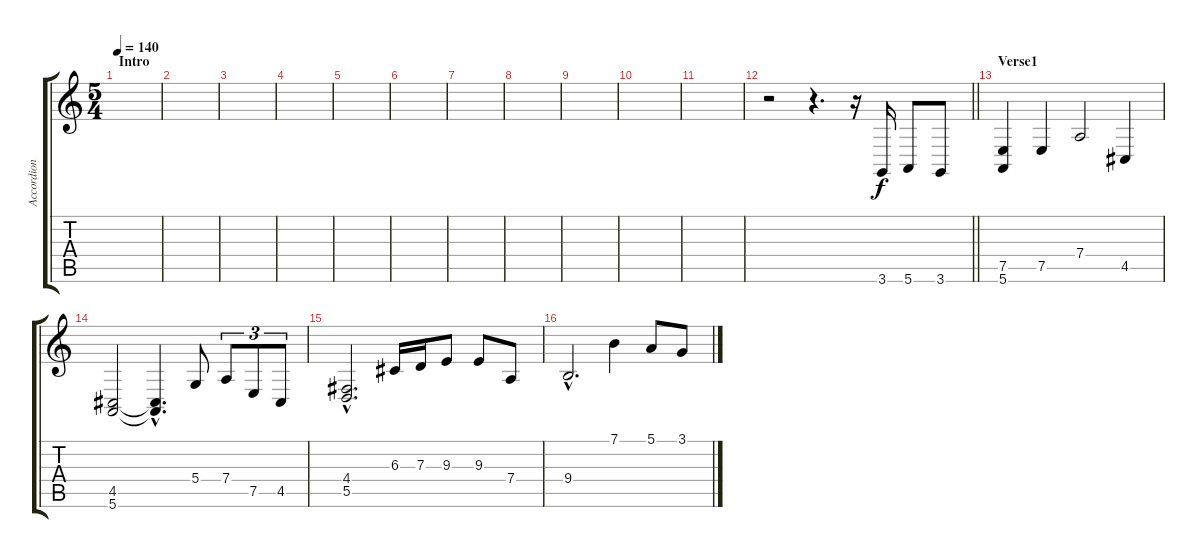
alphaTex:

\track ("Accordion" "Accordion") {instrument accordion}
\staff {score tabs}
\tuning (E4 B3 G3 D3 A2 E2) {hide}
\ts (5 4)
\section ("" "Intro")
\tempo 140
\clef g2
\ks c
|
|
|
|
|
|
|
|
|
|
|
\barLineRight lightlight
r.2 r.4{d} r.16 3.6.16 5.6.8 3.6.8 |
\section ("" "Verse1")
(7.5 5.6).4 7.5.4 7.4.2 4.5.4 |
(4.5 5.6).2 (4.5{hac t} 5.6{hac t}).4{d} 5.4.8 7.4.8{tu (3 2)} 7.5.8{tu (3 2)} 4.5.8{tu (3 2)} |
(4.4{hac} 5.5{hac}).2{d} 6.3.16 7.3.16 9.3.8 9.3.8 7.4.8 |
9.4{hac}.2{d} 7.1.4 5.1.8 3.1.8
